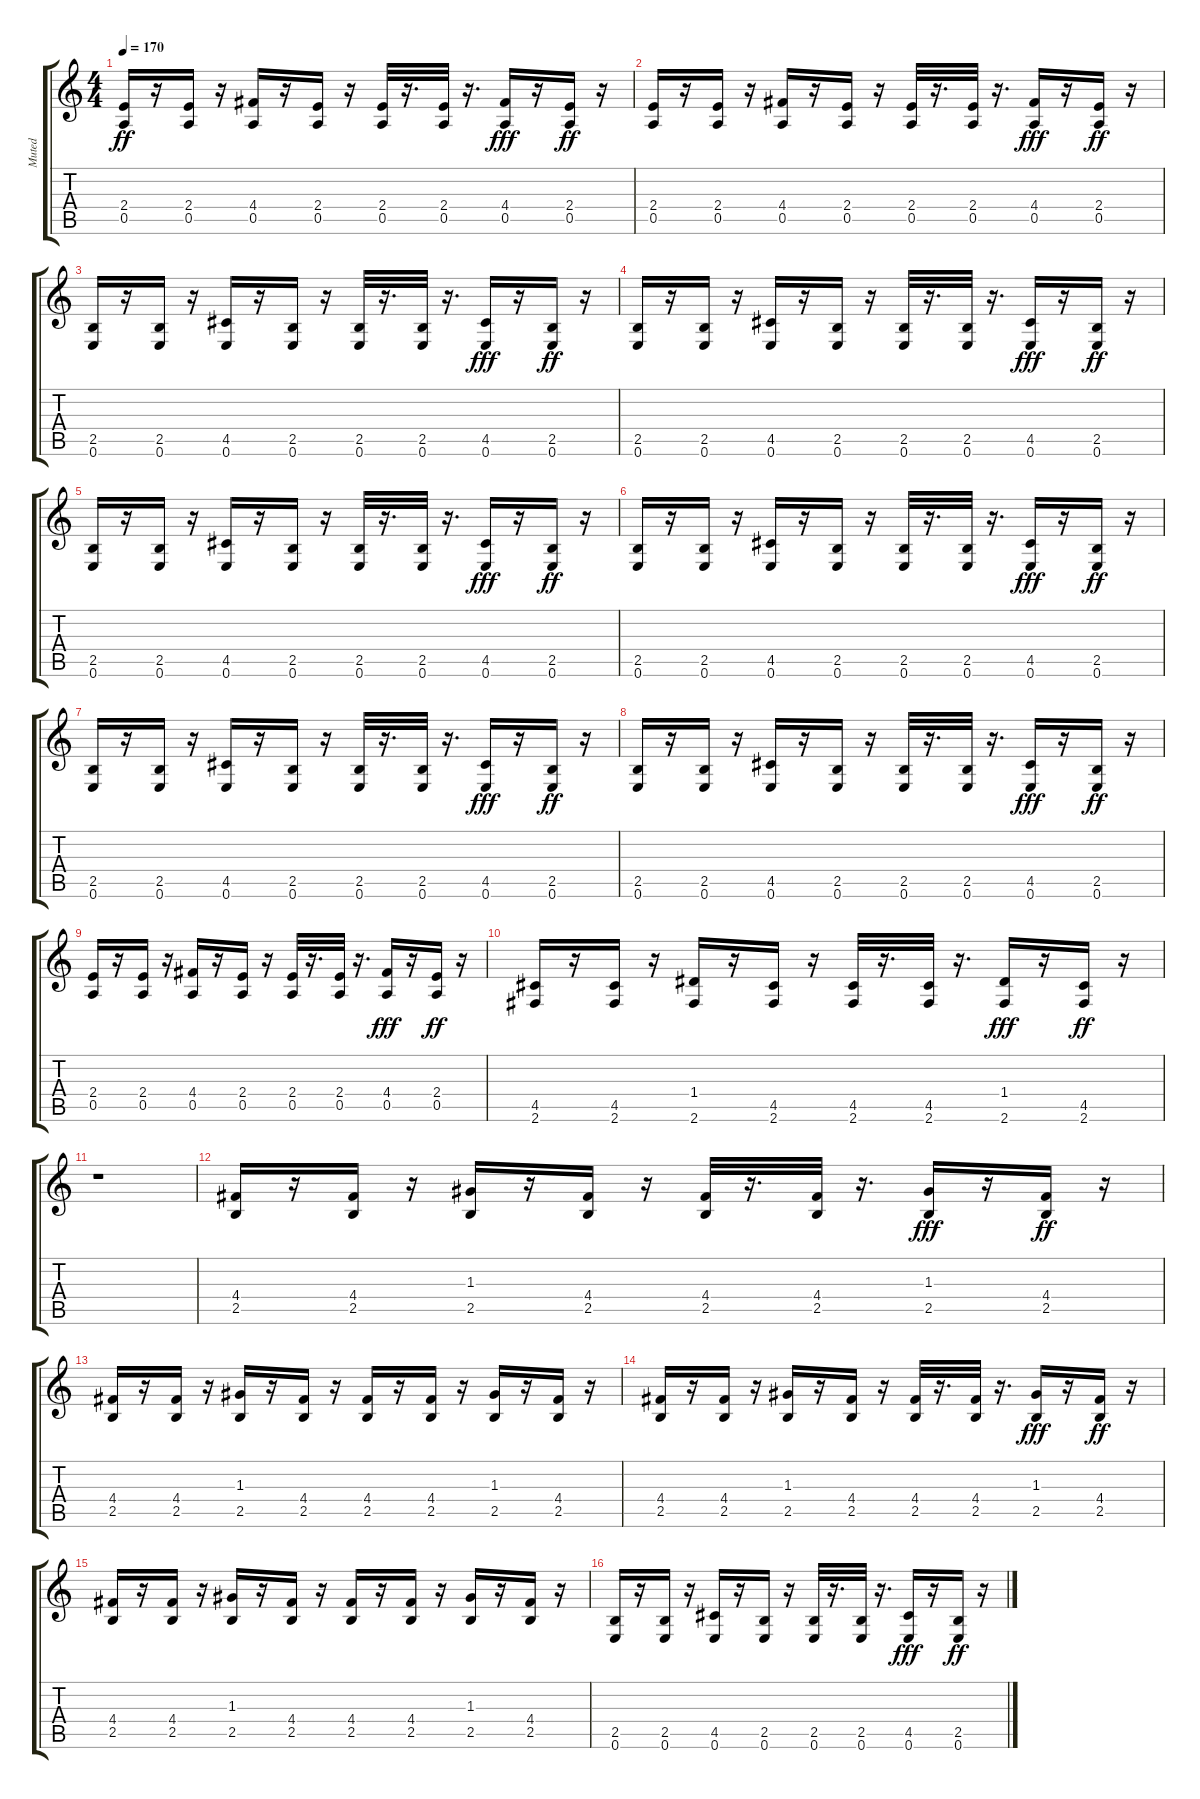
\track ("Muted" "Muted") {instrument electricguitarclean}
\staff {score tabs}
\tuning (E4 B3 G3 D3 A2 E2) {hide}
\ts (4 4)
\tempo 170
\clef g2
\ks c
(2.4 0.5).16{dy ff} r.16 (2.4 0.5).16 r.16 (4.4 0.5).16 r.16 (2.4 0.5).16 r.16 (2.4 0.5).32 r.16{d} (2.4 0.5).32 r.16{d} (4.4 0.5).16{dy fff} r.16 (2.4 0.5).16{dy ff} r.16 |
(2.4 0.5).16 r.16 (2.4 0.5).16 r.16 (4.4 0.5).16 r.16 (2.4 0.5).16 r.16 (2.4 0.5).32 r.16{d} (2.4 0.5).32 r.16{d} (4.4 0.5).16{dy fff} r.16 (2.4 0.5).16{dy ff} r.16 |
(2.5 0.6).16 r.16 (2.5 0.6).16 r.16 (4.5 0.6).16 r.16 (2.5 0.6).16 r.16 (2.5 0.6).32 r.16{d} (2.5 0.6).32 r.16{d} (4.5 0.6).16{dy fff} r.16 (2.5 0.6).16{dy ff} r.16 |
(2.5 0.6).16 r.16 (2.5 0.6).16 r.16 (4.5 0.6).16 r.16 (2.5 0.6).16 r.16 (2.5 0.6).32 r.16{d} (2.5 0.6).32 r.16{d} (4.5 0.6).16{dy fff} r.16 (2.5 0.6).16{dy ff} r.16 |
(2.5 0.6).16 r.16 (2.5 0.6).16 r.16 (4.5 0.6).16 r.16 (2.5 0.6).16 r.16 (2.5 0.6).32 r.16{d} (2.5 0.6).32 r.16{d} (4.5 0.6).16{dy fff} r.16 (2.5 0.6).16{dy ff} r.16 |
(2.5 0.6).16 r.16 (2.5 0.6).16 r.16 (4.5 0.6).16 r.16 (2.5 0.6).16 r.16 (2.5 0.6).32 r.16{d} (2.5 0.6).32 r.16{d} (4.5 0.6).16{dy fff} r.16 (2.5 0.6).16{dy ff} r.16 |
(2.5 0.6).16 r.16 (2.5 0.6).16 r.16 (4.5 0.6).16 r.16 (2.5 0.6).16 r.16 (2.5 0.6).32 r.16{d} (2.5 0.6).32 r.16{d} (4.5 0.6).16{dy fff} r.16 (2.5 0.6).16{dy ff} r.16 |
(2.5 0.6).16 r.16 (2.5 0.6).16 r.16 (4.5 0.6).16 r.16 (2.5 0.6).16 r.16 (2.5 0.6).32 r.16{d} (2.5 0.6).32 r.16{d} (4.5 0.6).16{dy fff} r.16 (2.5 0.6).16{dy ff} r.16 |
(2.4 0.5).16 r.16 (2.4 0.5).16 r.16 (4.4 0.5).16 r.16 (2.4 0.5).16 r.16 (2.4 0.5).32 r.16{d} (2.4 0.5).32 r.16{d} (4.4 0.5).16{dy fff} r.16 (2.4 0.5).16{dy ff} r.16 |
(4.5 2.6).16 r.16 (4.5 2.6).16 r.16 (1.4 2.6).16 r.16 (4.5 2.6).16 r.16 (4.5 2.6).32 r.16{d} (4.5 2.6).32 r.16{d} (1.4 2.6).16{dy fff} r.16 (4.5 2.6).16{dy ff} r.16 |
r.1 |
(4.4 2.5).16 r.16 (4.4 2.5).16 r.16 (1.3 2.5).16 r.16 (4.4 2.5).16 r.16 (4.4 2.5).32 r.16{d} (4.4 2.5).32 r.16{d} (1.3 2.5).16{dy fff} r.16 (4.4 2.5).16{dy ff} r.16 |
(4.4 2.5).16 r.16 (4.4 2.5).16 r.16 (1.3 2.5).16 r.16 (4.4 2.5).16 r.16 (4.4 2.5).16 r.16 (4.4 2.5).16 r.16 (1.3 2.5).16 r.16 (4.4 2.5).16 r.16 |
(4.4 2.5).16 r.16 (4.4 2.5).16 r.16 (1.3 2.5).16 r.16 (4.4 2.5).16 r.16 (4.4 2.5).32 r.16{d} (4.4 2.5).32 r.16{d} (1.3 2.5).16{dy fff} r.16 (4.4 2.5).16{dy ff} r.16 |
(4.4 2.5).16 r.16 (4.4 2.5).16 r.16 (1.3 2.5).16 r.16 (4.4 2.5).16 r.16 (4.4 2.5).16 r.16 (4.4 2.5).16 r.16 (1.3 2.5).16 r.16 (4.4 2.5).16 r.16 |
(2.5 0.6).16 r.16 (2.5 0.6).16 r.16 (4.5 0.6).16 r.16 (2.5 0.6).16 r.16 (2.5 0.6).32 r.16{d} (2.5 0.6).32 r.16{d} (4.5 0.6).16{dy fff} r.16 (2.5 0.6).16{dy ff} r.16
